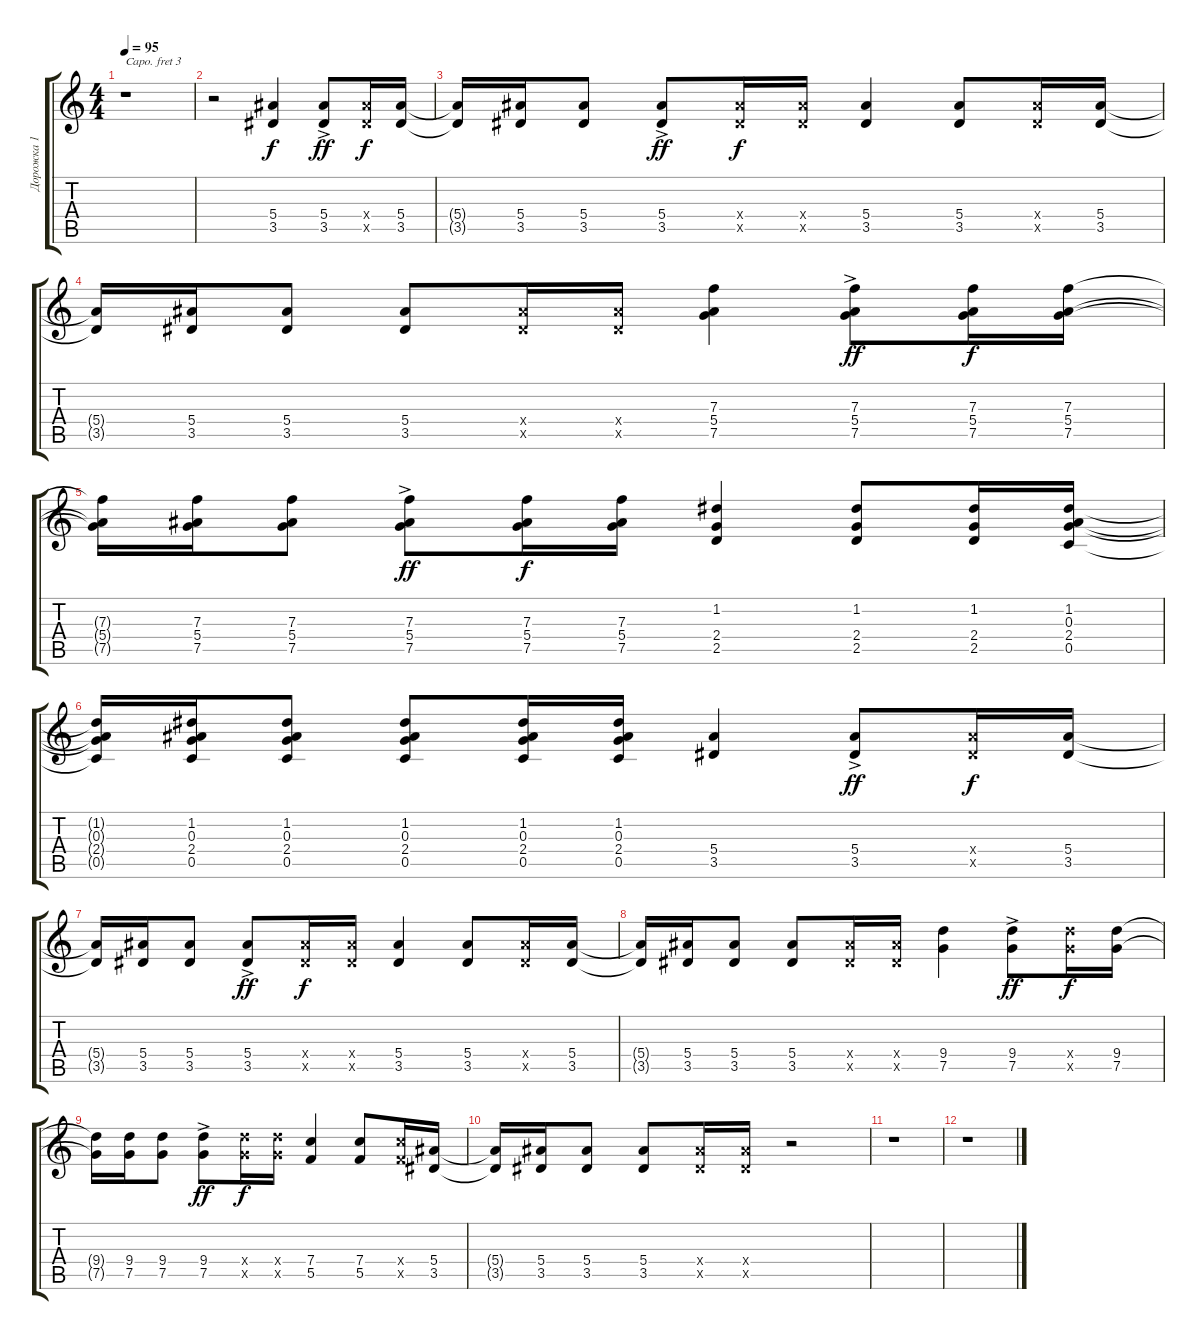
\track ("Дорожка 1" "Дорожка 1") {instrument acousticguitarsteel}
\staff {score tabs}
\capo 3
\tuning (E4 B3 G3 D3 A2 E2) {hide}
\ts (4 4)
\tempo 95
\clef g2
\ks c
r.1{dy f} |
r.2 (5.4 3.5).4 (5.4{ac} 3.5{ac}).8{dy ff} (5.4{x} 3.5{x}).16{dy f} (5.4 3.5).16 |
(5.4{t} 3.5{t}).16 (5.4 3.5).16 (5.4 3.5).8 (5.4{ac} 3.5{ac}).8{dy ff} (5.4{x} 3.5{x}).16{dy f} (5.4{x} 3.5{x}).16 (5.4 3.5).4 (5.4 3.5).8 (5.4{x} 3.5{x}).16 (5.4 3.5).16 |
(5.4{t} 3.5{t}).16 (5.4 3.5).16 (5.4 3.5).8 (5.4 3.5).8 (5.4{x} 3.5{x}).16 (5.4{x} 3.5{x}).16 (7.3 5.4 7.5).4 (7.3 5.4{ac} 7.5{ac}).8{dy ff} (7.3 5.4 7.5).16{dy f} (7.3 5.4 7.5).16 |
(7.3{t} 5.4{t} 7.5{t}).16 (7.3 5.4 7.5).16 (7.3 5.4 7.5).8 (7.3 5.4{ac} 7.5{ac}).8{dy ff} (7.3 5.4 7.5).16{dy f} (7.3 5.4 7.5).16 (1.2 2.4 2.5).4 (1.2 2.4 2.5).8 (1.2 2.4 2.5).16 (1.2 0.3 2.4 0.5).16 |
(1.2{t} 0.3{t} 2.4{t} 0.5{t}).16 (1.2 0.3 2.4 0.5).16 (1.2 0.3 2.4 0.5).8 (1.2 0.3 2.4 0.5).8 (1.2 0.3 2.4 0.5).16 (1.2 0.3 2.4 0.5).16 (5.4 3.5).4 (5.4{ac} 3.5{ac}).8{dy ff} (5.4{x} 3.5{x}).16{dy f} (5.4 3.5).16 |
(5.4{t} 3.5{t}).16 (5.4 3.5).16 (5.4 3.5).8 (5.4{ac} 3.5{ac}).8{dy ff} (5.4{x} 3.5{x}).16{dy f} (5.4{x} 3.5{x}).16 (5.4 3.5).4 (5.4 3.5).8 (5.4{x} 3.5{x}).16 (5.4 3.5).16 |
(5.4{t} 3.5{t}).16 (5.4 3.5).16 (5.4 3.5).8 (5.4 3.5).8 (5.4{x} 3.5{x}).16 (5.4{x} 3.5{x}).16 (9.4 7.5).4 (9.4{ac} 7.5{ac}).8{dy ff} (9.4{x} 7.5{x}).16{dy f} (9.4 7.5).16 |
(9.4{t} 7.5{t}).16 (9.4 7.5).16 (9.4 7.5).8 (9.4{ac} 7.5{ac}).8{dy ff} (9.4{x} 7.5{x}).16{dy f} (9.4{x} 7.5{x}).16 (7.4 5.5).4 (7.4 5.5).8 (7.4{x} 5.5{x}).16 (5.4 3.5).16 |
(5.4{t} 3.5{t}).16 (5.4 3.5).16 (5.4 3.5).8 (5.4 3.5).8 (5.4{x} 3.5{x}).16 (5.4{x} 3.5{x}).16 r.2 |
r.1 |
r.1
